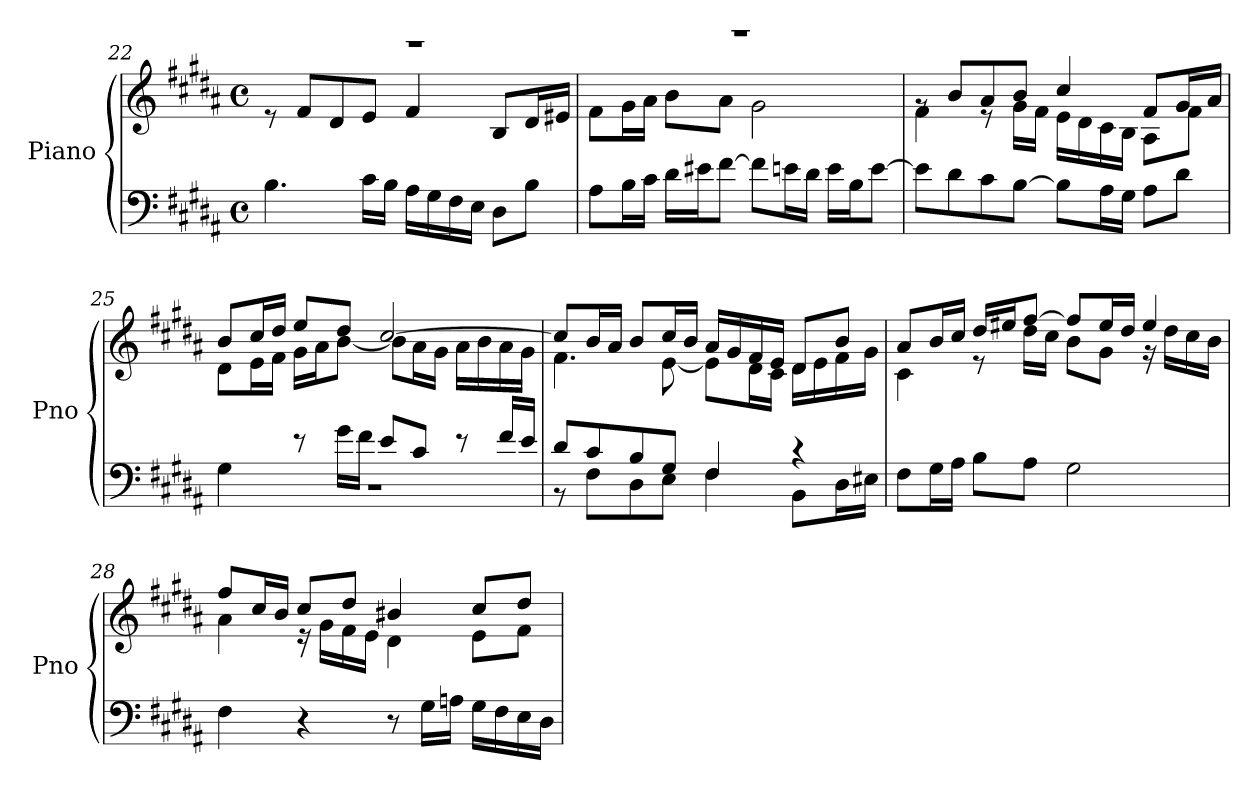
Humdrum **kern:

**kern	**kern
*part1	*part1
*staff2	*staff1
*I"Piano	*
*I'Pno	*
*clefF4	*clefG2
*k[f#c#g#d#a#]	*k[f#c#g#d#a#]
*M4/4	*M4/4
*met(c)	*met(c)
=22	=22
*	*^
4.B\	8re	1reee
.	8f#/L	.
.	8d#/	.
16c#\LL	8e/J	.
16B\JJ	.	.
16A#\LL	4f#/	.
16G#\	.	.
16F#\	.	.
16E\JJ	.	.
8D#\L	8B/L	.
8B\J	16d#/L	.
.	16e#X/JJ	.
=23	=23	=23
8A#\L	8f#\L	1rggg
16B\L	16g#\L	.
16c#\JJ	16a#\JJ	.
16d#\LL	8b\L	.
16e#X\J	.	.
[8f#\J	8a#\J	.
8f#\L]	2g#\	.
16en\L	.	.
16d#\JJ	.	.
16e\LL	.	.
16B\J	.	.
[8e\J	.	.
!!LO:LB:g=z	!!
=24	=24	=24
8e\L]	8rg	4f#\
8d#\	8b/L	.
8c#\	8a#/	8re
[8B\J	8b/J	16g#\LL
.	.	16f#\JJ
8B\L]	4cc#/	16e\LL
.	.	16d#\
16A#\L	.	16c#\
16G#\JJ	.	16B\JJ
8A#\L	8f#/L	8A#\L
8d#\J	16g#/L	8f#\J
.	16a#/JJ	.
=25	=25	=25
*^	*	*
4G#\	1r	8b/L	8d#\L
.	.	16cc#/L	16e\L
.	.	16dd#/JJ	16f#\JJ
8r	.	8ee/L	16g#\LL
.	.	.	16a#\J
16g#\LL	.	8dd#/J	[8b\J
16f#\JJ	.	.	.
8e/L	.	[2cc#/	8b\L]
8c#/J	.	.	16a#\L
.	.	.	16g#\JJ
8r	.	.	16a#\LL
.	.	.	16b\
16f#/LL	.	.	16a#\
16e/JJ	.	.	16g#\JJ
=26	=26	=26	=26
8d#/L	8r	8cc#/L]	4.f#\
8c#/	8F#\L	16b/L	.
.	.	16a#/JJ	.
8B/	8D#\	8b/L	.
8G#/J	8E\J	16cc#/L	[8e\
.	.	16b/JJ	.
4F#/	4F#\	16a#/LL	8e\L]
.	.	16g#/	.
.	.	16f#/	16d#\L
.	.	16e/JJ	16c#\JJ
4r	8BB\L	8d#/L	16d#\LL
.	.	.	16e\
.	16D#\L	8b/J	16f#\
.	16E#X\JJ	.	16g#\JJ
*v	*v	*	*
!!LO:LB:g=z	!!
=27	=27	=27
8F#\L	8a#/L	4c#\
16G#\L	16b/L	.
16A#\JJ	16cc#/JJ	.
8B\L	16dd#/LL	8r
.	16ee#X/J	.
8A#\J	[8ff#/J	16dd#\LL
.	.	16cc#\JJ
2G#\	8ff#/L]	8b\L
.	16ee#/L	8g#\J
.	16dd#/JJ	.
.	4ee#/	16r
.	.	16dd#\LL
.	.	16cc#\
.	.	16b\JJ
=28	=28	=28
4F#\	8ff#/L	4a#\
.	16cc#/L	.
.	16b/JJ	.
4r	8cc#/L	16r
.	.	16g#\LL
.	8dd#/J	16f#\
.	.	16e\JJ
8r	4b#X/	4d#\
16G#\LL	.	.
16An\JJ	.	.
16G#\LL	8cc#/L	8e\L
16F#\	.	.
16E\	8dd#/J	8f#\J
16D#\JJ	.	.
*	*v	*v
=	=
*-	*-
